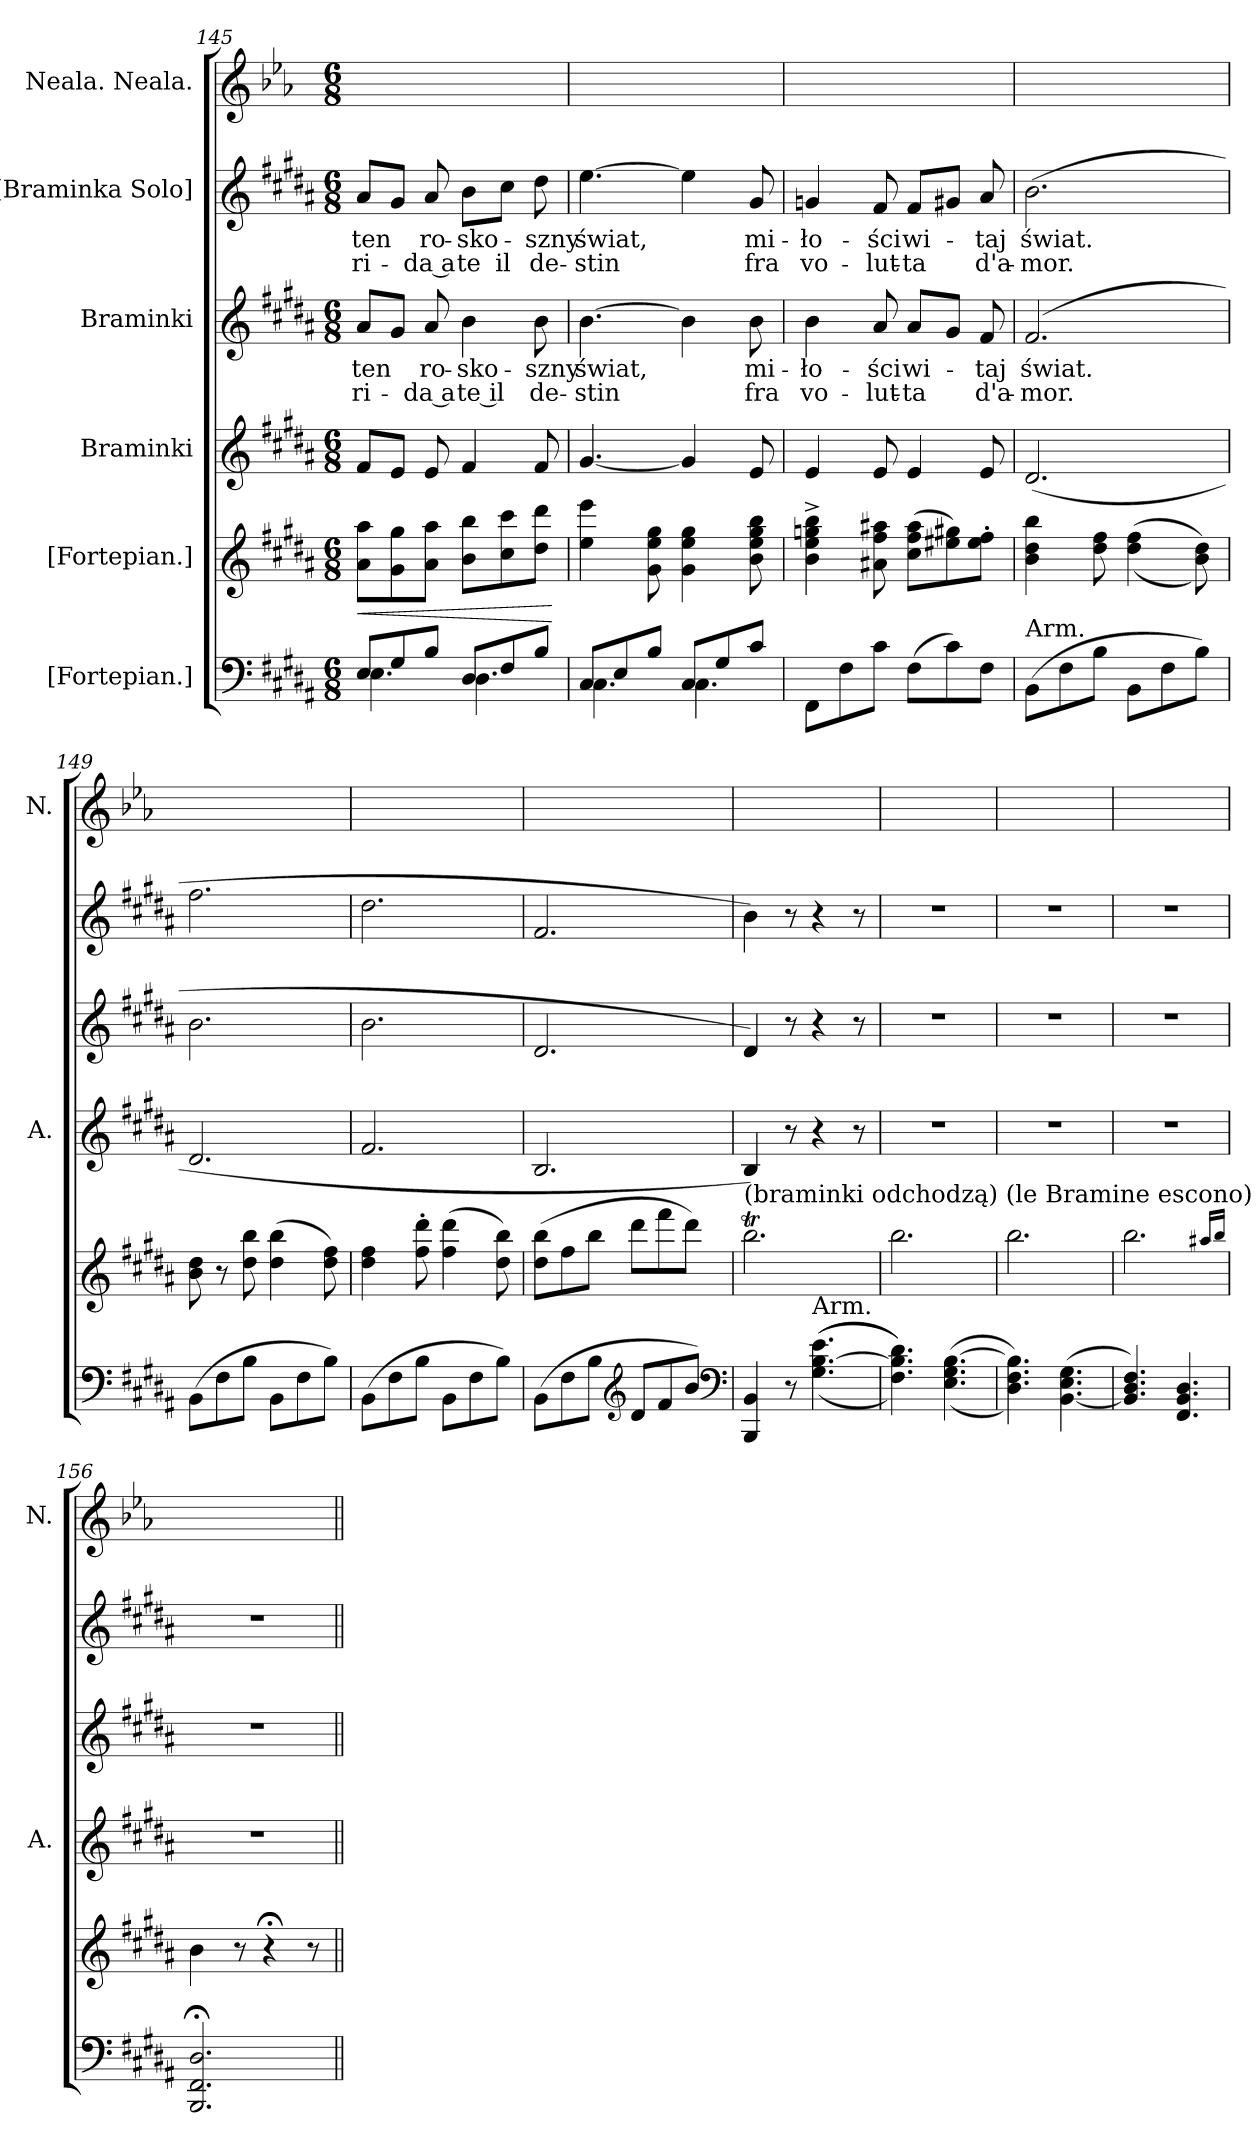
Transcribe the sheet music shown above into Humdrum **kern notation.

**kern	**kern	**dynam	**kern	**kern	**text	**text	**kern	**text	**text	**kern
*part6	*part5	*part5	*part4	*part3	*part3	*part3	*part2	*part2	*part2	*part1
*staff6	*staff5	*staff5	*staff4	*staff3	*staff3	*staff3	*staff2	*staff2	*staff2	*staff1
*I"[Fortepian.]	*I"[Fortepian.]	*	*I"Braminki	*I"Braminki	*	*	*I"[Braminka Solo]	*	*	*I"Neala. Neala.
*	*	*	*I'A.	*	*	*	*	*	*	*I'N.
*clefF4	*clefG2	*	*clefG2	*clefG2	*	*	*clefG2	*	*	*clefG2
*k[f#c#g#d#a#]	*k[f#c#g#d#a#]	*	*k[f#c#g#d#a#]	*k[f#c#g#d#a#]	*	*	*k[f#c#g#d#a#]	*	*	*k[b-e-a-]
*M6/8	*M6/8	*	*M6/8	*M6/8	*	*	*M6/8	*	*	*M6/8
=145	=145	=145	=145	=145	=145	=145	=145	=145	=145	=145
*^	*	*	*	*	*	*	*	*	*	*
!	!	!	!LO:HP:b	!	!	!	!	!	!	!	!
8E/L	4.E\	8a#\ 8aa#\L	<	8f#/L	8a#/L	ten	-ri-	8a#/L	ten	-ri-	2.ryy
8G#/	.	8g#\ 8gg#\	.	8e/J	8g#/J	.	.	8g#/J	.	.	.
8B/J	.	8a#\ 8aa#\J	.	8e/	8a#/	ro-	-da a	8a#/	ro-	-da a	.
8D#/L	4.D#\	8b\ 8bb\L	.	4f#/	4b\	-sko-	te il	8b\L	-sko-	te	.
8F#/	.	8cc#\ 8ccc#\	.	.	.	.	.	8cc#\J	.	il	.
8B/J	.	8dd#\ 8ddd#\J	.	8f#/	8b\	-szny	de-	8dd#\	-szny	de-	.
*v	*v	*	*	*	*	*	*	*	*	*	*
.	.	[	.	.	.	.	.	.	.	.
=146	=146	=146	=146	=146	=146	=146	=146	=146	=146	=146
*^	*	*	*	*	*	*	*	*	*	*
8C#/L	4.C#\	4ee\ 4eee\	.	[4.g#/	[4.b\	świat,	-stin	[4.ee\	świat,	-stin	2.ryy
8E/	.	.	.	.	.	.	.	.	.	.	.
8B/J	.	8g#\ 8ee\ 8gg#\	.	.	.	.	.	.	.	.	.
8C#/L	4.C#\	4g#\ 4ee\ 4gg#\	.	4g#/]	4b\]	.	.	4ee\]	.	.	.
8G#/	.	.	.	.	.	.	.	.	.	.	.
8c#/J	.	8b\ 8ee\ 8gg#\ 8bb\	.	8e/	8b\	mi-	fra	8g#/	mi-	fra	.
*v	*v	*	*	*	*	*	*	*	*	*	*
=147	=147	=147	=147	=147	=147	=147	=147	=147	=147	=147
8FF#\L	4b^\ 4ee^\ 4ggn^\ 4bb^\	.	4e/	4b\	-ło-	vo-	4gn/	-ło-	vo-	2.ryy
8F#\	.	.	.	.	.	.	.	.	.	.
8c#\J	8a#X\ 8ff#\ 8aa#X\	.	8e/	8a#/	-ści	-lut-	8f#/	-ści	-lut-	.
(8F#\L	(8cc#\ 8ff#\ 8aa#\L	.	4e/	8a#/L	wi-	-ta	8f#/L	wi-	-ta	.
8c#\)	8ee#X\ 8gg#X\)	.	.	8g#/J	.	.	8g#X/J	.	.	.
8F#\J	8ee#'\ 8ff#'\J	.	8e/	8f#/	-taj	d'a-	8a#/	-taj	d'a-	.
=148	=148	=148	=148	=148	=148	=148	=148	=148	=148	=148
!LO:TX:a:t=Arm.	!	!	!	!	!	!	!	!	!	!
(8BB\L	4b\ 4dd#\ 4bb\	.	(2.d#/	(2.f#/	świat.	-mor.	(2.b\	świat.	-mor.	2.ryy
8F#\	.	.	.	.	.	.	.	.	.	.
8B\J	8dd#\ 8ff#\	.	.	.	.	.	.	.	.	.
8BB\L	(<(>4dd#\ 4ff#\	.	.	.	.	.	.	.	.	.
8F#\	.	.	.	.	.	.	.	.	.	.
8B\J)	8b\ 8dd#\))	.	.	.	.	.	.	.	.	.
=149	=149	=149	=149	=149	=149	=149	=149	=149	=149	=149
(8BB\L	8b\ 8dd#\	.	2.d#/	2.b\	.	.	2.ff#\	.	.	2.ryy
8F#\	8r	.	.	.	.	.	.	.	.	.
8B\J	8dd#\ 8bb\	.	.	.	.	.	.	.	.	.
8BB\L	(4dd#\ 4bb\	.	.	.	.	.	.	.	.	.
8F#\	.	.	.	.	.	.	.	.	.	.
8B\J)	8dd#\ 8ff#\)	.	.	.	.	.	.	.	.	.
=150	=150	=150	=150	=150	=150	=150	=150	=150	=150	=150
(8BB\L	4dd#\ 4ff#\	.	2.f#/	2.b\	.	.	2.dd#\	.	.	2.ryy
8F#\	.	.	.	.	.	.	.	.	.	.
8B\J	8ff#'\ 8ddd#'\	.	.	.	.	.	.	.	.	.
8BB\L	(4ff#\ 4ddd#\	.	.	.	.	.	.	.	.	.
8F#\	.	.	.	.	.	.	.	.	.	.
8B\J)	8dd#\ 8bb\)	.	.	.	.	.	.	.	.	.
=151	=151	=151	=151	=151	=151	=151	=151	=151	=151	=151
(8BB\L	(8dd#\ 8bb\L	.	2.B/	2.d#/	.	.	2.f#/	.	.	2.ryy
8F#\	8ff#\	.	.	.	.	.	.	.	.	.
8B\J	8bb\J	.	.	.	.	.	.	.	.	.
*clefG2	*	*	*	*	*	*	*	*	*	*
8d#/L	8ddd#\L	.	.	.	.	.	.	.	.	.
8f#/	8fff#\	.	.	.	.	.	.	.	.	.
8b/J)	8ddd#\J)	.	.	.	.	.	.	.	.	.
*clefF4	*	*	*	*	*	*	*	*	*	*
=152	=152	=152	=152	=152	=152	=152	=152	=152	=152	=152
!	!	!	!LO:TX:b:t=(braminki odchodzą) (le Bramine escono)	!	!	!	!	!	!	!
4BBB/ 4BB/	2.bbT\	.	4B/)	4d#/)	.	.	4b\)	.	.	2.ryy
8r	.	.	8r	8r	.	.	8r	.	.	.
!LO:TX:a:t=Arm.	!	!	!	!	!	!	!	!	!	!
(<(>(>4.G#\ [4.B\ 4.e\	.	.	4r	4r	.	.	4r	.	.	.
.	.	.	8r	8r	.	.	8r	.	.	.
=153	=153	=153	=153	=153	=153	=153	=153	=153	=153	=153
4.F#\ 4.B]\ 4.d#\)))	2.bb\	.	2.r	2.r	.	.	2.r	.	.	2.ryy
(<(>4.E\ 4.G#\ [4.B\	.	.	.	.	.	.	.	.	.	.
=154	=154	=154	=154	=154	=154	=154	=154	=154	=154	=154
4.D#\ 4.F#\ 4.B]\))	2.bb\	.	2.r	2.r	.	.	2.r	.	.	2.ryy
([4.BB\ 4.E\ 4.G#\	.	.	.	.	.	.	.	.	.	.
=155	=155	=155	=155	=155	=155	=155	=155	=155	=155	=155
4.BB]/ 4.D#/ 4.F#/)	2.bb\	.	2.r	2.r	.	.	2.r	.	.	2.ryy
4.FF#/ 4.BB/ 4.D#/	.	.	.	.	.	.	.	.	.	.
.	16qqaa#X/LL	.	.	.	.	.	.	.	.	.
.	16qqbb/JJ	.	.	.	.	.	.	.	.	.
=156	=156	=156	=156	=156	=156	=156	=156	=156	=156	=156
2.BBB;/ 2.FF#;/ 2.D#;/	4bTTT\	.	2.r	2.r	.	.	2.r	.	.	2.ryy
.	8r	.	.	.	.	.	.	.	.	.
.	4r;<	.	.	.	.	.	.	.	.	.
.	8r	.	.	.	.	.	.	.	.	.
=||	=||	=||	=||	=||	=||	=||	=||	=||	=||	=||
*-	*-	*-	*-	*-	*-	*-	*-	*-	*-	*-
